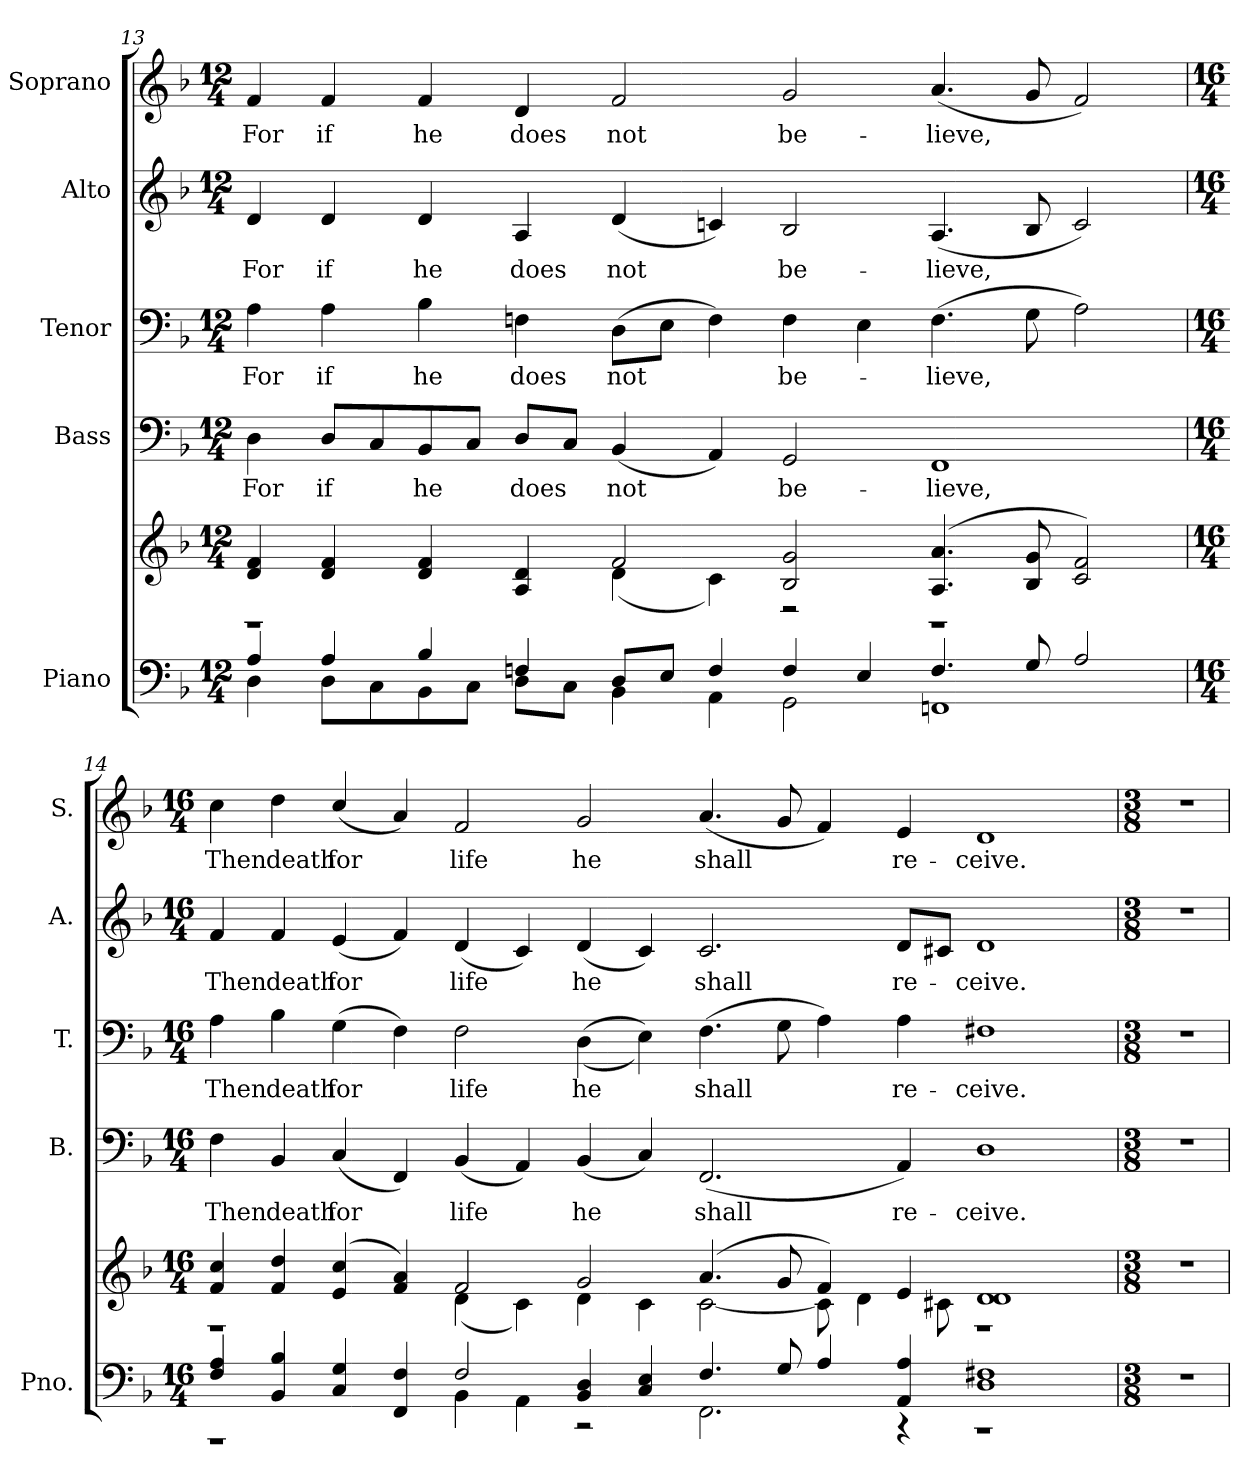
**kern	**kern	**kern	**text	**kern	**text	**kern	**text	**kern	**text
*part5	*part5	*part4	*part4	*part3	*part3	*part2	*part2	*part1	*part1
*staff6	*staff5	*staff4	*staff4	*staff3	*staff3	*staff2	*staff2	*staff1	*staff1
*I"Piano	*	*I"Bass	*	*I"Tenor	*	*I"Alto	*	*I"Soprano	*
*I'Pno.	*	*I'B.	*	*I'T.	*	*I'A.	*	*I'S.	*
!!LO:PB:g=z
*clefF4	*clefG2	*clefF4	*	*clefF4	*	*clefG2	*	*clefG2	*
*k[b-]	*k[b-]	*k[b-]	*	*k[b-]	*	*k[b-]	*	*k[b-]	*
*F:	*F:	*F:	*	*F:	*	*F:	*	*F:	*
*M12/4	*M12/4	*M12/4	*	*M12/4	*	*M12/4	*	*M12/4	*
=13	=13	=13	=13	=13	=13	=13	=13	=13	=13
*^	*^	*	*	*	*	*	*	*	*
!	!	!	!	!	!LO:LY:b:color=#000000	!	!	!	!	!	!
!	!	!	!	!	!	!	!LO:LY:b:color=#000000	!	!	!	!
!	!	!	!	!	!	!	!	!	!LO:LY:b:color=#000000	!	!
!	!	!	!	!	!	!	!	!	!	!	!LO:LY:b:color=#000000
4Ai/	4Di\	4di/ 4fi	1r	4Di\	For	4Ai\	For	4di/	For	4fi/	For
!	!	!	!	!	!LO:LY:b:color=#000000	!	!	!	!	!	!
!	!	!	!	!	!	!	!LO:LY:b:color=#000000	!	!	!	!
!	!	!	!	!	!	!	!	!	!LO:LY:b:color=#000000	!	!
!	!	!	!	!	!	!	!	!	!	!	!LO:LY:b:color=#000000
4Ai/	8Di\L	4di/ 4fi	.	8Di/L	if	4Ai\	if	4di/	if	4fi/	if
.	8Ci\	.	.	8Ci/	.	.	.	.	.	.	.
!	!	!	!	!	!LO:LY:b:color=#000000	!	!	!	!	!	!
!	!	!	!	!	!	!	!LO:LY:b:color=#000000	!	!	!	!
!	!	!	!	!	!	!	!	!	!LO:LY:b:color=#000000	!	!
!	!	!	!	!	!	!	!	!	!	!	!LO:LY:b:color=#000000
4B-i/	8BB-i\	4di/ 4fi	.	8BB-i/	he	4B-i\	he	4di/	he	4fi/	he
.	8Ci\J	.	.	8Ci/J	.	.	.	.	.	.	.
!	!	!	!	!	!LO:LY:b:color=#000000	!	!	!	!	!	!
!	!	!	!	!	!	!	!LO:LY:b:color=#000000	!	!	!	!
!	!	!	!	!	!	!	!	!	!LO:LY:b:color=#000000	!	!
!	!	!	!	!	!	!	!	!	!	!	!LO:LY:b:color=#000000
4Fni/	8Di\L	4Ai/ 4di	.	8Di/L	does	4Fni\	does	4Ai/	does	4di/	does
.	8Ci\J	.	.	8Ci/J	.	.	.	.	.	.	.
!	!	!	!	!	!LO:LY:b:color=#000000	!	!	!	!	!	!
!	!	!	!	!	!	!	!LO:LY:b:color=#000000	!	!	!	!
!	!	!	!	!	!	!	!	!	!LO:LY:b:color=#000000	!	!
!	!	!	!	!	!	!	!	!	!	!	!LO:LY:b:color=#000000
8Di/L	4BB-i\	2fi/	(4di\	(4BB-i/	not	(8Di\L	not	(4di/	not	2fi/	not
8Ei/J	.	.	.	.	.	8Ei\J	.	.	.	.	.
4Fi/	4AAi\	.	4ci\)	4AAi/)	.	4Fi\)	.	4cni/)	.	.	.
!	!	!	!	!	!LO:LY:b:color=#000000	!	!	!	!	!	!
!	!	!	!	!	!	!	!LO:LY:b:color=#000000	!	!	!	!
!	!	!	!	!	!	!	!	!	!LO:LY:b:color=#000000	!	!
!	!	!	!	!	!	!	!	!	!	!	!LO:LY:b:color=#000000
4Fi/	2GGi\	2B-i/ 2gi	2r	2GGi/	be-	4Fi\	be-	2B-i/	be-	2gi/	be-
4Ei/	.	.	.	.	.	4Ei\	.	.	.	.	.
!	!	!	!	!	!LO:LY:b:color=#000000	!	!	!	!	!	!
!	!	!	!	!	!	!	!LO:LY:b:color=#000000	!	!	!	!
!	!	!	!	!	!	!	!	!	!LO:LY:b:color=#000000	!	!
!	!	!	!	!	!	!	!	!	!	!	!LO:LY:b:color=#000000
4.Fi/	1FFni	(4.Ai/ 4.ai	1r	1FFi	-lieve,	(4.Fi\	-lieve,	(4.Ai/	-lieve,	(4.ai/	-lieve,
8Gi/	.	8B-i/ 8gi	.	.	.	8Gi\	.	8B-i/	.	8gi/	.
2Ai/	.	2ci/ 2fi)	.	.	.	2Ai\)	.	2ci/)	.	2fi/)	.
!!LO:PB:g=z
=14	=14	=14	=14	=14	=14	=14	=14	=14	=14	=14	=14
*M16/4	*	*M16/4	*	*M16/4	*	*M16/4	*	*M16/4	*	*M16/4	*
!	!	!	!	!	!LO:LY:b:color=#000000	!	!	!	!	!	!
!	!	!	!	!	!	!	!LO:LY:b:color=#000000	!	!	!	!
!	!	!	!	!	!	!	!	!	!LO:LY:b:color=#000000	!	!
!	!	!	!	!	!	!	!	!	!	!	!LO:LY:b:color=#000000
4Fi/ 4Ai	1r	4fi/ 4cci	1r	4Fi\	Then	4Ai\	Then	4fi/	Then	4cci\	Then
!	!	!	!	!	!LO:LY:b:color=#000000	!	!	!	!	!	!
!	!	!	!	!	!	!	!LO:LY:b:color=#000000	!	!	!	!
!	!	!	!	!	!	!	!	!	!LO:LY:b:color=#000000	!	!
!	!	!	!	!	!	!	!	!	!	!	!LO:LY:b:color=#000000
4BB-i/ 4B-i	.	4fi/ 4ddi	.	4BB-i/	death	4B-i\	death	4fi/	death	4ddi\	death
!	!	!	!	!	!LO:LY:b:color=#000000	!	!	!	!	!	!
!	!	!	!	!	!	!	!LO:LY:b:color=#000000	!	!	!	!
!	!	!	!	!	!	!	!	!	!LO:LY:b:color=#000000	!	!
!	!	!	!	!	!	!	!	!	!	!	!LO:LY:b:color=#000000
4Ci/ 4Gi	.	(4ei/ 4cci	.	(4Ci/	for	(4Gi\	for	(4ei/	for	(4cci/	for
4FFi/ 4Fi	.	4fi/ 4ai)	.	4FFi/)	.	4Fi\)	.	4fi/)	.	4ai/)	.
!	!	!	!	!	!LO:LY:b:color=#000000	!	!	!	!	!	!
!	!	!	!	!	!	!	!LO:LY:b:color=#000000	!	!	!	!
!	!	!	!	!	!	!	!	!	!LO:LY:b:color=#000000	!	!
!	!	!	!	!	!	!	!	!	!	!	!LO:LY:b:color=#000000
2Fi/	4BB-i\	2fi/	(4di\	(4BB-i/	life	2Fi\	life	(4di/	life	2fi/	life
.	4AAi\	.	4ci\)	4AAi/)	.	.	.	4ci/)	.	.	.
!	!	!	!	!	!LO:LY:b:color=#000000	!	!	!	!	!	!
!	!	!	!	!	!	!	!LO:LY:b:color=#000000	!	!	!	!
!	!	!	!	!	!	!	!	!	!LO:LY:b:color=#000000	!	!
!	!	!	!	!	!	!	!	!	!	!	!LO:LY:b:color=#000000
4BB-i/ 4Di	2r	2gi/	4di\	(4BB-i/	he	((4Di\	he	(4di/	he	2gi/	he
4Ci/ 4Ei	.	.	4ci\	4Ci/)	.	4Ei\))	.	4ci/)	.	.	.
!	!	!	!	!	!LO:LY:b:color=#000000	!	!	!	!	!	!
!	!	!	!	!	!	!	!LO:LY:b:color=#000000	!	!	!	!
!	!	!	!	!	!	!	!	!	!LO:LY:b:color=#000000	!	!
!	!	!	!	!	!	!	!	!	!	!	!LO:LY:b:color=#000000
4.Fi/	2.FFi\	(4.ai/	[<2ci\	(2.FFi/	shall	(4.Fi\	shall	2.ci/	shall	(4.ai/	shall
8Gi/	.	8gi/	.	.	.	8Gi\	.	.	.	8gi/	.
4Ai/	.	4fi/)	8ci\]	.	.	4Ai\)	.	.	.	4fi/)	.
.	.	.	4di\	.	.	.	.	.	.	.	.
!	!	!	!	!	!LO:LY:b:color=#000000	!	!	!	!	!	!
!	!	!	!	!	!	!	!LO:LY:b:color=#000000	!	!	!	!
!	!	!	!	!	!	!	!	!	!LO:LY:b:color=#000000	!	!
!	!	!	!	!	!	!	!	!	!	!	!LO:LY:b:color=#000000
4AAi/ 4Ai	4r	4ei/	.	4AAi/)	re-	4Ai\	re-	8di/L	re-	4ei/	re-
.	.	.	8c#Xi\	.	.	.	.	8c#Xi/J	.	.	.
!	!	!	!	!	!LO:LY:b:color=#000000	!	!	!	!	!	!
!	!	!	!	!	!	!	!LO:LY:b:color=#000000	!	!	!	!
!	!	!	!	!	!	!	!	!	!LO:LY:b:color=#000000	!	!
!	!	!	!	!	!	!	!	!	!	!	!LO:LY:b:color=#000000
1Di 1F#Xi	1r	1di 1di	1r	1Di	-ceive.	1F#Xi	-ceive.	1di	-ceive.	1di	-ceive.
*v	*v	*	*	*	*	*	*	*	*	*	*
*	*v	*v	*	*	*	*	*	*	*	*
!!LO:PB:g=z
=15	=15	=15	=15	=15	=15	=15	=15	=15	=15
*M3/8	*M3/8	*M3/8	*	*M3/8	*	*M3/8	*	*M3/8	*
*^	*^	*	*	*	*	*	*	*	*
!LO:N:vis=1	!	!LO:N:vis=1	!	!LO:N:vis=1	!	!LO:N:vis=1	!	!LO:N:vis=1	!	!LO:N:vis=1	!
*v	*v	*	*	*	*	*	*	*	*	*	*
*	*v	*v	*	*	*	*	*	*	*	*
4.r	4.r	4.r	.	4.r	.	4.r	.	4.r	.
=	=	=	=	=	=	=	=	=	=
*-	*-	*-	*-	*-	*-	*-	*-	*-	*-
